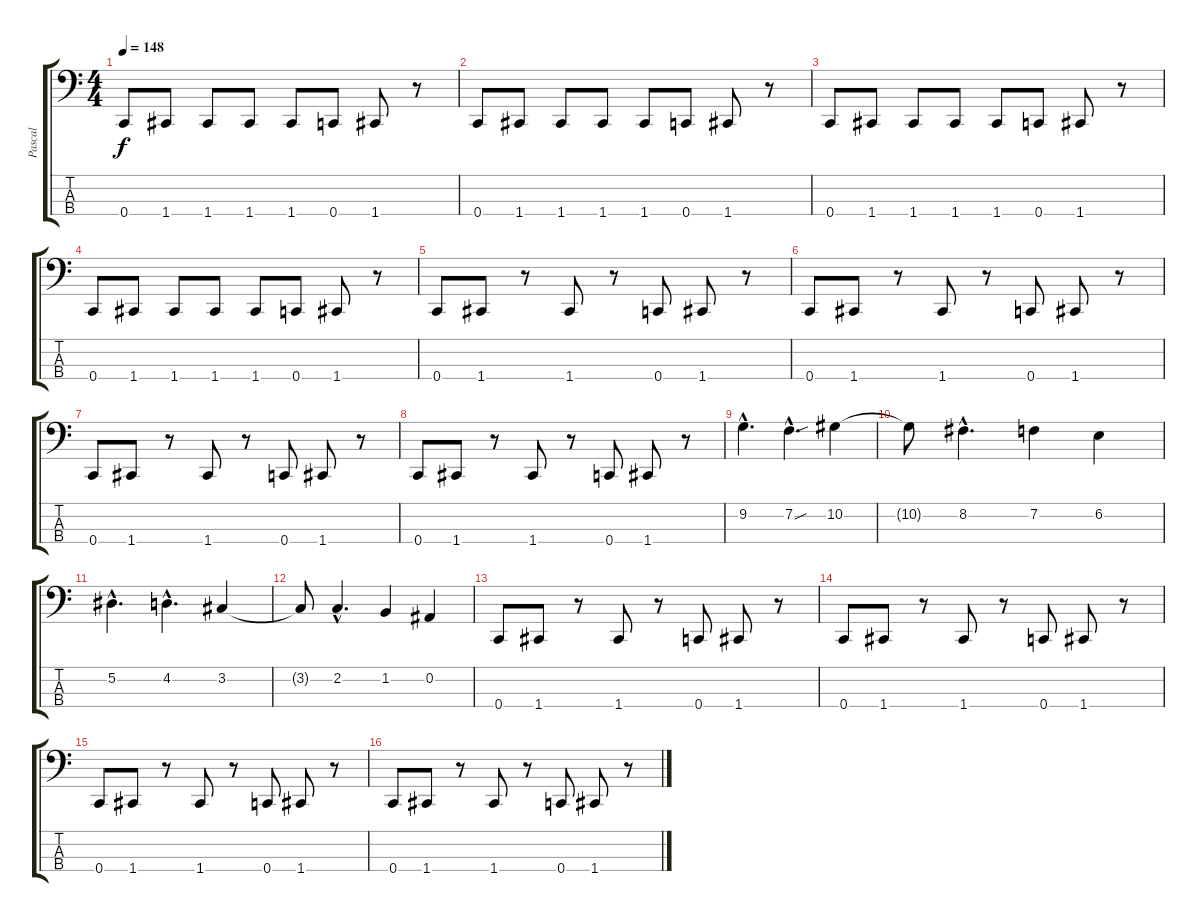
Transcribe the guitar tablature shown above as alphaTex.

\track ("Pascal" "Pascal") {instrument electricbasspick}
\staff {score tabs}
\tuning (Eb2 Bb1 F1 C1) {hide}
\ts (4 4)
\tempo 148
\clef f4
\ks c
0.4.8{dy f} 1.4.8 1.4.8 1.4.8 1.4.8 0.4.8 1.4.8 r.8 |
0.4.8 1.4.8 1.4.8 1.4.8 1.4.8 0.4.8 1.4.8 r.8 |
0.4.8 1.4.8 1.4.8 1.4.8 1.4.8 0.4.8 1.4.8 r.8 |
0.4.8 1.4.8 1.4.8 1.4.8 1.4.8 0.4.8 1.4.8 r.8 |
0.4.8 1.4.8 r.8 1.4.8 r.8 0.4.8 1.4.8 r.8 |
0.4.8 1.4.8 r.8 1.4.8 r.8 0.4.8 1.4.8 r.8 |
0.4.8 1.4.8 r.8 1.4.8 r.8 0.4.8 1.4.8 r.8 |
0.4.8 1.4.8 r.8 1.4.8 r.8 0.4.8 1.4.8 r.8 |
9.2{hac}.4{d} 7.2{sou hac}.4{d} 10.2.4 |
10.2{t}.8 8.2{hac}.4{d} 7.2.4 6.2.4 |
5.2{hac}.4{d} 4.2{hac}.4{d} 3.2.4 |
3.2{t}.8 2.2{hac}.4{d} 1.2.4 0.2.4 |
0.4.8 1.4.8 r.8 1.4.8 r.8 0.4.8 1.4.8 r.8 |
0.4.8 1.4.8 r.8 1.4.8 r.8 0.4.8 1.4.8 r.8 |
0.4.8 1.4.8 r.8 1.4.8 r.8 0.4.8 1.4.8 r.8 |
0.4.8 1.4.8 r.8 1.4.8 r.8 0.4.8 1.4.8 r.8
